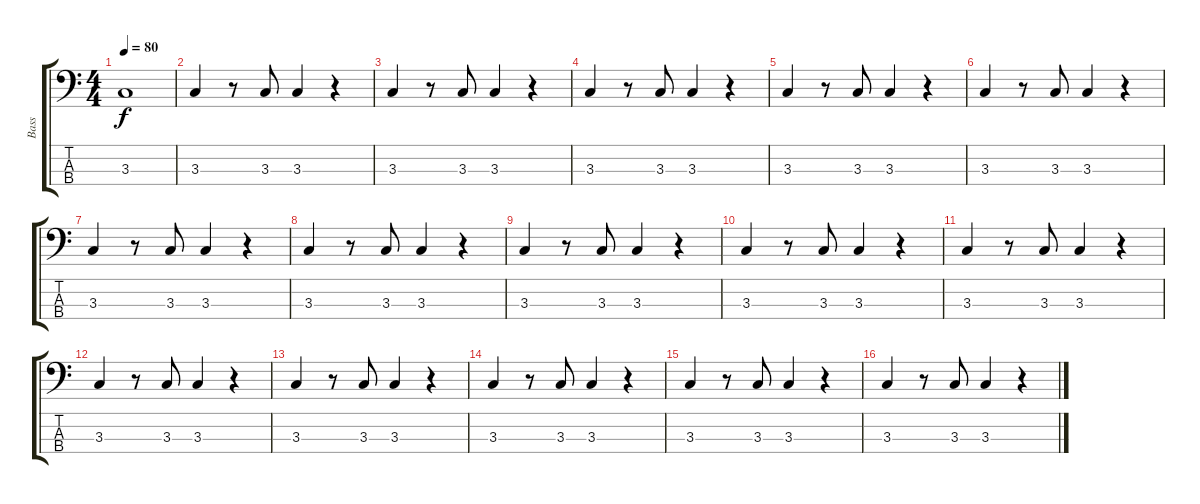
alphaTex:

\track ("Bass" "Bass") {instrument electricbassfinger}
\staff {score tabs}
\tuning (G2 D2 A1 E1) {hide}
\ts (4 4)
\tempo 80
\clef f4
\ks c
3.3.1{dy f} |
3.3.4 r.8 3.3.8 3.3.4 r.4 |
3.3.4 r.8 3.3.8 3.3.4 r.4 |
3.3.4 r.8 3.3.8 3.3.4 r.4 |
3.3.4 r.8 3.3.8 3.3.4 r.4 |
3.3.4 r.8 3.3.8 3.3.4 r.4 |
3.3.4 r.8 3.3.8 3.3.4 r.4 |
3.3.4 r.8 3.3.8 3.3.4 r.4 |
3.3.4 r.8 3.3.8 3.3.4 r.4 |
3.3.4 r.8 3.3.8 3.3.4 r.4 |
3.3.4 r.8 3.3.8 3.3.4 r.4 |
3.3.4 r.8 3.3.8 3.3.4 r.4 |
3.3.4 r.8 3.3.8 3.3.4 r.4 |
3.3.4 r.8 3.3.8 3.3.4 r.4 |
3.3.4 r.8 3.3.8 3.3.4 r.4 |
3.3.4 r.8 3.3.8 3.3.4 r.4
